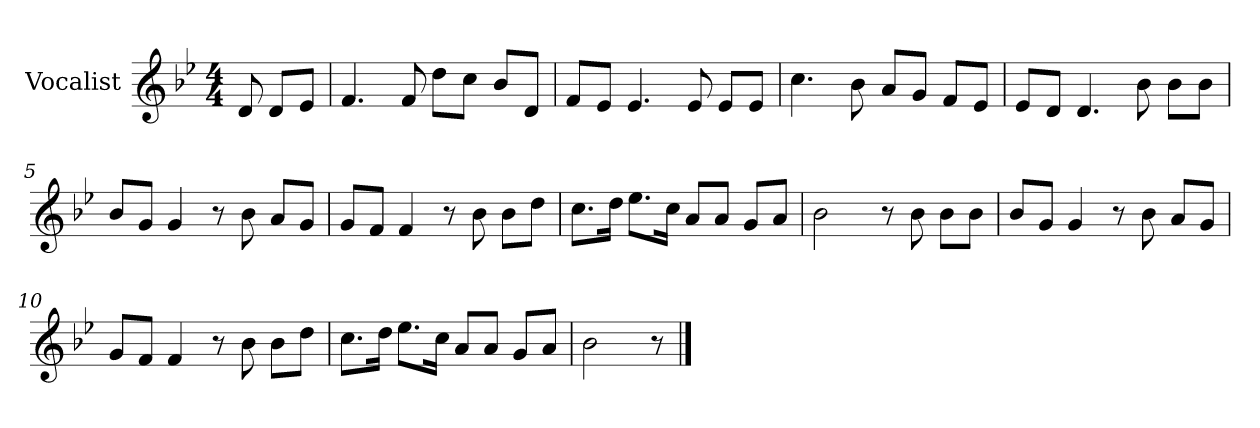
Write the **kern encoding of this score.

**kern
*part1
*staff1
*I"Vocalist
*k[b-e-]
*B-:
*M4/4
=
8d
8dL
8e-J
=1
4.f
8f
8ddL
8ccJ
8b-L
8dJ
=2
8fL
8e-J
4.e-
8e-
8e-L
8e-J
=3
4.cc
8b-
8aL
8gJ
8fL
8e-J
=4
8e-L
8dJ
4.d
8b-
8b-L
8b-J
=5
8b-L
8gJ
4g
8r
8b-
8aL
8gJ
=6
8gL
8fJ
4f
8r
8b-
8b-L
8ddJ
=7
8.ccL
16ddJk
8.ee-L
16ccJk
8aL
8aJ
8gL
8aJ
=8
2b-
8r
8b-
8b-L
8b-J
=9
8b-L
8gJ
4g
8r
8b-
8aL
8gJ
=10
8gL
8fJ
4f
8r
8b-
8b-L
8ddJ
=11
8.ccL
16ddJk
8.ee-L
16ccJk
8aL
8aJ
8gL
8aJ
=12
2b-
8r
==
*-
